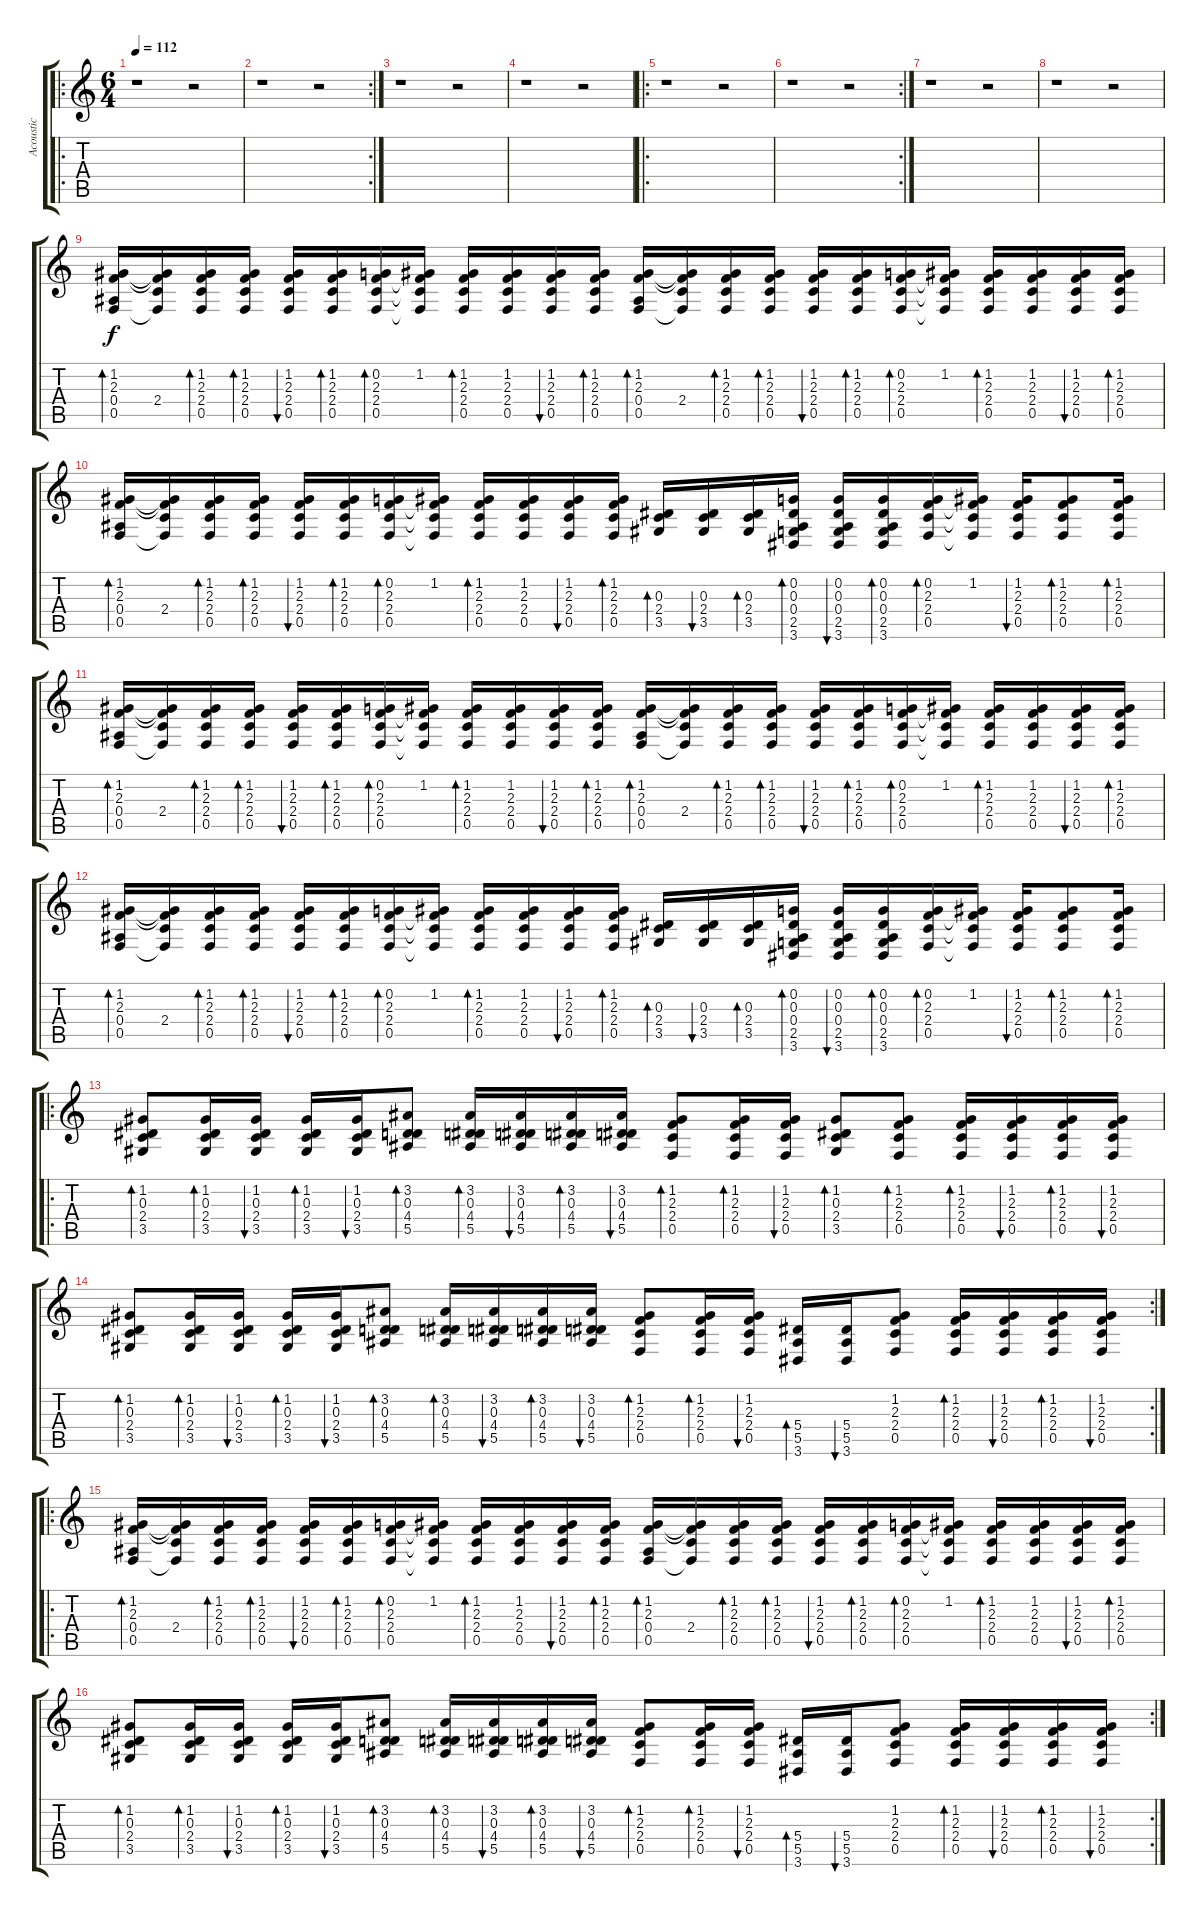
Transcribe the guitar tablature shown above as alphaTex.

\track ("Acoustic" "Acoustic") {instrument acousticguitarsteel}
\staff {score tabs}
\tuning (C4 G3 Eb3 Bb2 F2 C2) {hide}
\ro
\ts (6 4)
\tempo 112
\clef g2
\ks c
r.1{dy f instrument acousticguitarsteel} r.2 |
\rc 2
r.1 r.2 |
r.1 r.2 |
r.1 r.2 |
\ro
r.1 r.2 |
\rc 2
r.1 r.2 |
r.1 r.2 |
r.1 r.2 |
(1.2 2.3 0.4 0.5).16{bd 60} (1.2{t} 2.3{t} 2.4 0.5{t}).16 (1.2 2.3 2.4 0.5).16{bd 60} (1.2 2.3 2.4 0.5).16{bd 60} (1.2 2.3 2.4 0.5).16{bu 60} (1.2 2.3 2.4 0.5).16{bd 60} (0.2 2.3 2.4 0.5).16{bd 60} (1.2 2.3{t} 2.4{t} 0.5{t}).16 (1.2 2.3 2.4 0.5).16{bd 60} (1.2 2.3 2.4 0.5).16 (1.2 2.3 2.4 0.5).16{bu 60} (1.2 2.3 2.4 0.5).16{bd 60} (1.2 2.3 0.4 0.5).16{bd 60} (1.2{t} 2.3{t} 2.4 0.5{t}).16 (1.2 2.3 2.4 0.5).16{bd 60} (1.2 2.3 2.4 0.5).16{bd 60} (1.2 2.3 2.4 0.5).16{bu 60} (1.2 2.3 2.4 0.5).16{bd 60} (0.2 2.3 2.4 0.5).16{bd 60} (1.2 2.3{t} 2.4{t} 0.5{t}).16 (1.2 2.3 2.4 0.5).16{bd 60} (1.2 2.3 2.4 0.5).16 (1.2 2.3 2.4 0.5).16{bu 60} (1.2 2.3 2.4 0.5).16{bd 60} |
(1.2 2.3 0.4 0.5).16{bd 60} (1.2{t} 2.3{t} 2.4 0.5{t}).16 (1.2 2.3 2.4 0.5).16{bd 60} (1.2 2.3 2.4 0.5).16{bd 60} (1.2 2.3 2.4 0.5).16{bu 60} (1.2 2.3 2.4 0.5).16{bd 60} (0.2 2.3 2.4 0.5).16{bd 60} (1.2 2.3{t} 2.4{t} 0.5{t}).16 (1.2 2.3 2.4 0.5).16{bd 60} (1.2 2.3 2.4 0.5).16 (1.2 2.3 2.4 0.5).16{bu 60} (1.2 2.3 2.4 0.5).16{bd 60} (0.3 2.4 3.5).16{bd 60} (0.3 2.4 3.5).16{bu 60} (0.3 2.4 3.5).16{bd 60} (0.2 0.3 0.4 2.5 3.6).16{bd 60} (0.2 0.3 0.4 2.5 3.6).16{bu 60} (0.2 0.3 0.4 2.5 3.6).16{bd 60} (0.2 2.3 2.4 0.5).16{bd 60} (1.2 2.3{t} 2.4{t} 0.5{t}).16 (1.2 2.3 2.4 0.5).16{bu 60} (1.2 2.3 2.4 0.5).8{bd 60} (1.2 2.3 2.4 0.5).16{bd 60} |
(1.2 2.3 0.4 0.5).16{bd 60} (1.2{t} 2.3{t} 2.4 0.5{t}).16 (1.2 2.3 2.4 0.5).16{bd 60} (1.2 2.3 2.4 0.5).16{bd 60} (1.2 2.3 2.4 0.5).16{bu 60} (1.2 2.3 2.4 0.5).16{bd 60} (0.2 2.3 2.4 0.5).16{bd 60} (1.2 2.3{t} 2.4{t} 0.5{t}).16 (1.2 2.3 2.4 0.5).16{bd 60} (1.2 2.3 2.4 0.5).16 (1.2 2.3 2.4 0.5).16{bu 60} (1.2 2.3 2.4 0.5).16{bd 60} (1.2 2.3 0.4 0.5).16{bd 60} (1.2{t} 2.3{t} 2.4 0.5{t}).16 (1.2 2.3 2.4 0.5).16{bd 60} (1.2 2.3 2.4 0.5).16{bd 60} (1.2 2.3 2.4 0.5).16{bu 60} (1.2 2.3 2.4 0.5).16{bd 60} (0.2 2.3 2.4 0.5).16{bd 60} (1.2 2.3{t} 2.4{t} 0.5{t}).16 (1.2 2.3 2.4 0.5).16{bd 60} (1.2 2.3 2.4 0.5).16 (1.2 2.3 2.4 0.5).16{bu 60} (1.2 2.3 2.4 0.5).16{bd 60} |
(1.2 2.3 0.4 0.5).16{bd 60} (1.2{t} 2.3{t} 2.4 0.5{t}).16 (1.2 2.3 2.4 0.5).16{bd 60} (1.2 2.3 2.4 0.5).16{bd 60} (1.2 2.3 2.4 0.5).16{bu 60} (1.2 2.3 2.4 0.5).16{bd 60} (0.2 2.3 2.4 0.5).16{bd 60} (1.2 2.3{t} 2.4{t} 0.5{t}).16 (1.2 2.3 2.4 0.5).16{bd 60} (1.2 2.3 2.4 0.5).16 (1.2 2.3 2.4 0.5).16{bu 60} (1.2 2.3 2.4 0.5).16{bd 60} (0.3 2.4 3.5).16{bd 60} (0.3 2.4 3.5).16{bu 60} (0.3 2.4 3.5).16{bd 60} (0.2 0.3 0.4 2.5 3.6).16{bd 60} (0.2 0.3 0.4 2.5 3.6).16{bu 60} (0.2 0.3 0.4 2.5 3.6).16{bd 60} (0.2 2.3 2.4 0.5).16{bd 60} (1.2 2.3{t} 2.4{t} 0.5{t}).16 (1.2 2.3 2.4 0.5).16{bu 60} (1.2 2.3 2.4 0.5).8{bd 60} (1.2 2.3 2.4 0.5).16{bd 60} |
\ro
(1.2 0.3 2.4 3.5).8{bd 60} (1.2 0.3 2.4 3.5).16{bd 60} (1.2 0.3 2.4 3.5).16{bu 60} (1.2 0.3 2.4 3.5).16{bd 60} (1.2 0.3 2.4 3.5).16{bu 60} (3.2 0.3 4.4 5.5).8{bd 60} (3.2 0.3 4.4 5.5).16{bd 60} (3.2 0.3 4.4 5.5).16{bu 60} (3.2 0.3 4.4 5.5).16{bd 60} (3.2 0.3 4.4 5.5).16{bu 60} (1.2 2.3 2.4 0.5).8{bd 60} (1.2 2.3 2.4 0.5).16{bd 60} (1.2 2.3 2.4 0.5).16{bu 60} (1.2 0.3 2.4 3.5).8{bd 60} (1.2 2.3 2.4 0.5).8{bd 60} (1.2 2.3 2.4 0.5).16{bd 60} (1.2 2.3 2.4 0.5).16{bu 60} (1.2 2.3 2.4 0.5).16{bd 60} (1.2 2.3 2.4 0.5).16{bu 60} |
\rc 2
(1.2 0.3 2.4 3.5).8{bd 60} (1.2 0.3 2.4 3.5).16{bd 60} (1.2 0.3 2.4 3.5).16{bu 60} (1.2 0.3 2.4 3.5).16{bd 60} (1.2 0.3 2.4 3.5).16{bu 60} (3.2 0.3 4.4 5.5).8{bd 60} (3.2 0.3 4.4 5.5).16{bd 60} (3.2 0.3 4.4 5.5).16{bu 60} (3.2 0.3 4.4 5.5).16{bd 60} (3.2 0.3 4.4 5.5).16{bu 60} (1.2 2.3 2.4 0.5).8{bd 60} (1.2 2.3 2.4 0.5).16{bd 60} (1.2 2.3 2.4 0.5).16{bu 60} (5.4 5.5 3.6).16{bd 60} (5.4 5.5 3.6).16{bu 60} (1.2 2.3 2.4 0.5).8 (1.2 2.3 2.4 0.5).16{bd 60} (1.2 2.3 2.4 0.5).16{bu 60} (1.2 2.3 2.4 0.5).16{bd 60} (1.2 2.3 2.4 0.5).16{bu 60} |
\ro
(1.2 2.3 0.4 0.5).16{bd 60} (1.2{t} 2.3{t} 2.4 0.5{t}).16 (1.2 2.3 2.4 0.5).16{bd 60} (1.2 2.3 2.4 0.5).16{bd 60} (1.2 2.3 2.4 0.5).16{bu 60} (1.2 2.3 2.4 0.5).16{bd 60} (0.2 2.3 2.4 0.5).16{bd 60} (1.2 2.3{t} 2.4{t} 0.5{t}).16 (1.2 2.3 2.4 0.5).16{bd 60} (1.2 2.3 2.4 0.5).16 (1.2 2.3 2.4 0.5).16{bu 60} (1.2 2.3 2.4 0.5).16{bd 60} (1.2 2.3 0.4 0.5).16{bd 60} (1.2{t} 2.3{t} 2.4 0.5{t}).16 (1.2 2.3 2.4 0.5).16{bd 60} (1.2 2.3 2.4 0.5).16{bd 60} (1.2 2.3 2.4 0.5).16{bu 60} (1.2 2.3 2.4 0.5).16{bd 60} (0.2 2.3 2.4 0.5).16{bd 60} (1.2 2.3{t} 2.4{t} 0.5{t}).16 (1.2 2.3 2.4 0.5).16{bd 60} (1.2 2.3 2.4 0.5).16 (1.2 2.3 2.4 0.5).16{bu 60} (1.2 2.3 2.4 0.5).16{bd 60} |
\rc 2
(1.2 0.3 2.4 3.5).8{bd 60} (1.2 0.3 2.4 3.5).16{bd 60} (1.2 0.3 2.4 3.5).16{bu 60} (1.2 0.3 2.4 3.5).16{bd 60} (1.2 0.3 2.4 3.5).16{bu 60} (3.2 0.3 4.4 5.5).8{bd 60} (3.2 0.3 4.4 5.5).16{bd 60} (3.2 0.3 4.4 5.5).16{bu 60} (3.2 0.3 4.4 5.5).16{bd 60} (3.2 0.3 4.4 5.5).16{bu 60} (1.2 2.3 2.4 0.5).8{bd 60} (1.2 2.3 2.4 0.5).16{bd 60} (1.2 2.3 2.4 0.5).16{bu 60} (5.4 5.5 3.6).16{bd 60} (5.4 5.5 3.6).16{bu 60} (1.2 2.3 2.4 0.5).8 (1.2 2.3 2.4 0.5).16{bd 60} (1.2 2.3 2.4 0.5).16{bu 60} (1.2 2.3 2.4 0.5).16{bd 60} (1.2 2.3 2.4 0.5).16{bu 60}
